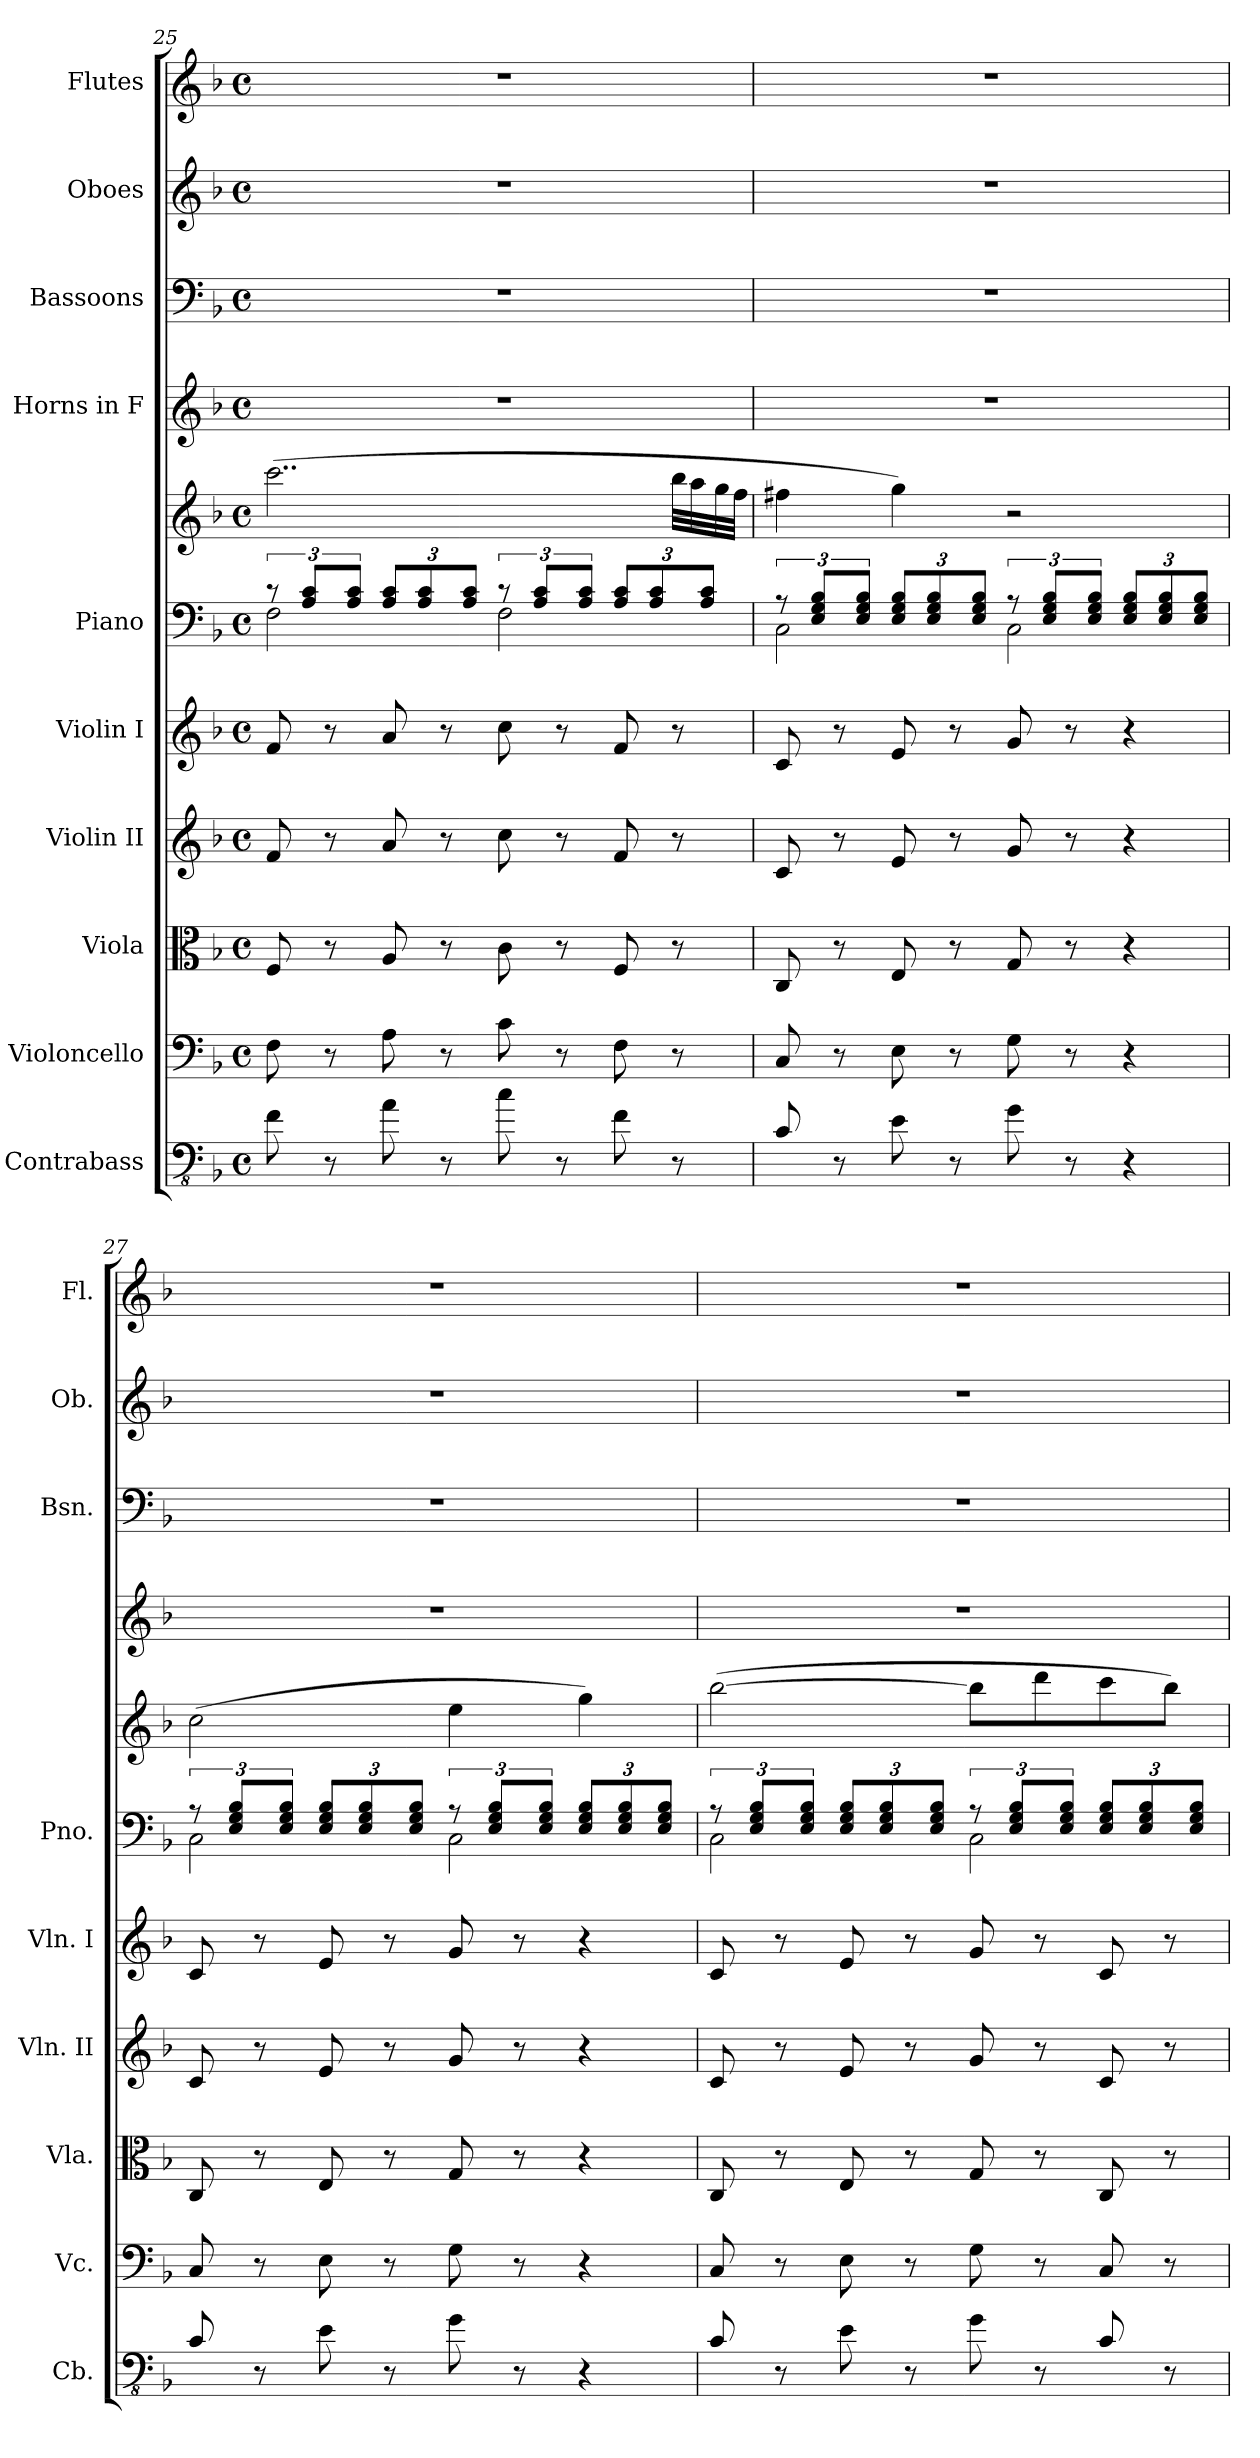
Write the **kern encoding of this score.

**kern	**kern	**kern	**kern	**kern	**kern	**kern	**kern	**kern	**kern	**kern
*part10	*part9	*part8	*part7	*part6	*part5	*part5	*part4	*part3	*part2	*part1
*staff11	*staff10	*staff9	*staff8	*staff7	*staff6	*staff5	*staff4	*staff3	*staff2	*staff1
*I"Contrabass	*I"Violoncello	*I"Viola	*I"Violin II	*I"Violin I	*I"Piano	*	*I"Horns in F	*I"Bassoons	*I"Oboes	*I"Flutes
*I'Cb.	*I'Vc.	*I'Vla.	*I'Vln. II	*I'Vln. I	*I'Pno.	*	*	*I'Bsn.	*I'Ob.	*I'Fl.
!!LO:PB:g=z
*clefFv4	*clefF4	*clefC3	*clefG2	*clefG2	*clefF4	*clefG2	*clefG2	*clefF4	*clefG2	*clefG2
*ITrd7c12	*	*	*	*	*	*	*ITrd4c7	*	*	*
*k[b-]	*k[b-]	*k[b-]	*k[b-]	*k[b-]	*k[b-]	*k[b-]	*k[b-e-]	*k[b-]	*k[b-]	*k[b-]
*M4/4	*M4/4	*M4/4	*M4/4	*M4/4	*M4/4	*M4/4	*M4/4	*M4/4	*M4/4	*M4/4
*met(c)	*met(c)	*met(c)	*met(c)	*met(c)	*met(c)	*met(c)	*met(c)	*met(c)	*met(c)	*met(c)
=25	=25	=25	=25	=25	=25	=25	=25	=25	=25	=25
*	*	*	*	*	*^	*	*	*	*	*
8FF\	8F\	8F/	8f/	8f/	12r	2F\	(2..ccc\	1r	1r	1r	1r
.	.	.	.	.	12A/ 12c/L	.	.	.	.	.	.
8r	8r	8r	8r	8r	.	.	.	.	.	.	.
.	.	.	.	.	12A/ 12c/J	.	.	.	.	.	.
*	*	*	*	*	*Xbrackettup	*	*	*	*	*	*
8AA\	8A\	8A/	8a/	8a/	12A/ 12c/L	.	.	.	.	.	.
.	.	.	.	.	12A/ 12c/	.	.	.	.	.	.
8r	8r	8r	8r	8r	.	.	.	.	.	.	.
.	.	.	.	.	12A/ 12c/J	.	.	.	.	.	.
*	*	*	*	*	*brackettup	*	*	*	*	*	*
8C\	8c\	8c\	8cc\	8cc\	12r	2F\	.	.	.	.	.
.	.	.	.	.	12A/ 12c/L	.	.	.	.	.	.
8r	8r	8r	8r	8r	.	.	.	.	.	.	.
.	.	.	.	.	12A/ 12c/J	.	.	.	.	.	.
*	*	*	*	*	*Xbrackettup	*	*	*	*	*	*
8FF\	8F\	8F/	8f/	8f/	12A/ 12c/L	.	.	.	.	.	.
.	.	.	.	.	12A/ 12c/	.	.	.	.	.	.
8r	8r	8r	8r	8r	.	.	32bb-\LLL	.	.	.	.
.	.	.	.	.	.	.	32aa\	.	.	.	.
.	.	.	.	.	12A/ 12c/J	.	.	.	.	.	.
.	.	.	.	.	.	.	32gg\	.	.	.	.
.	.	.	.	.	.	.	32ff\JJJ	.	.	.	.
=26	=26	=26	=26	=26	=26	=26	=26	=26	=26	=26	=26
*	*	*	*	*	*brackettup	*	*	*	*	*	*
8CC/	8C/	8C/	8c/	8c/	12r	2C\	4ff#X\	1r	1r	1r	1r
.	.	.	.	.	12E/ 12G/ 12B-/L	.	.	.	.	.	.
8r	8r	8r	8r	8r	.	.	.	.	.	.	.
.	.	.	.	.	12E/ 12G/ 12B-/J	.	.	.	.	.	.
*	*	*	*	*	*Xbrackettup	*	*	*	*	*	*
8EE\	8E\	8E/	8e/	8e/	12E/ 12G/ 12B-/L	.	4gg\)	.	.	.	.
.	.	.	.	.	12E/ 12G/ 12B-/	.	.	.	.	.	.
8r	8r	8r	8r	8r	.	.	.	.	.	.	.
.	.	.	.	.	12E/ 12G/ 12B-/J	.	.	.	.	.	.
*	*	*	*	*	*brackettup	*	*	*	*	*	*
8GG\	8G\	8G/	8g/	8g/	12r	2C\	2r	.	.	.	.
.	.	.	.	.	12E/ 12G/ 12B-/L	.	.	.	.	.	.
8r	8r	8r	8r	8r	.	.	.	.	.	.	.
.	.	.	.	.	12E/ 12G/ 12B-/J	.	.	.	.	.	.
*	*	*	*	*	*Xbrackettup	*	*	*	*	*	*
4r	4r	4r	4r	4r	12E/ 12G/ 12B-/L	.	.	.	.	.	.
.	.	.	.	.	12E/ 12G/ 12B-/	.	.	.	.	.	.
.	.	.	.	.	12E/ 12G/ 12B-/J	.	.	.	.	.	.
=27	=27	=27	=27	=27	=27	=27	=27	=27	=27	=27	=27
*	*	*	*	*	*brackettup	*	*	*	*	*	*
8CC/	8C/	8C/	8c/	8c/	12r	2C\	(2cc\	1r	1r	1r	1r
.	.	.	.	.	12E/ 12G/ 12B-/L	.	.	.	.	.	.
8r	8r	8r	8r	8r	.	.	.	.	.	.	.
.	.	.	.	.	12E/ 12G/ 12B-/J	.	.	.	.	.	.
*	*	*	*	*	*Xbrackettup	*	*	*	*	*	*
8EE\	8E\	8E/	8e/	8e/	12E/ 12G/ 12B-/L	.	.	.	.	.	.
.	.	.	.	.	12E/ 12G/ 12B-/	.	.	.	.	.	.
8r	8r	8r	8r	8r	.	.	.	.	.	.	.
.	.	.	.	.	12E/ 12G/ 12B-/J	.	.	.	.	.	.
*	*	*	*	*	*brackettup	*	*	*	*	*	*
8GG\	8G\	8G/	8g/	8g/	12r	2C\	4ee\	.	.	.	.
.	.	.	.	.	12E/ 12G/ 12B-/L	.	.	.	.	.	.
8r	8r	8r	8r	8r	.	.	.	.	.	.	.
.	.	.	.	.	12E/ 12G/ 12B-/J	.	.	.	.	.	.
*	*	*	*	*	*Xbrackettup	*	*	*	*	*	*
4r	4r	4r	4r	4r	12E/ 12G/ 12B-/L	.	4gg\)	.	.	.	.
.	.	.	.	.	12E/ 12G/ 12B-/	.	.	.	.	.	.
.	.	.	.	.	12E/ 12G/ 12B-/J	.	.	.	.	.	.
!!LO:PB:g=z
=28	=28	=28	=28	=28	=28	=28	=28	=28	=28	=28	=28
*	*	*	*	*	*brackettup	*	*	*	*	*	*
8CC/	8C/	8C/	8c/	8c/	12r	2C\	([2bb-\	1r	1r	1r	1r
.	.	.	.	.	12E/ 12G/ 12B-/L	.	.	.	.	.	.
8r	8r	8r	8r	8r	.	.	.	.	.	.	.
.	.	.	.	.	12E/ 12G/ 12B-/J	.	.	.	.	.	.
*	*	*	*	*	*Xbrackettup	*	*	*	*	*	*
8EE\	8E\	8E/	8e/	8e/	12E/ 12G/ 12B-/L	.	.	.	.	.	.
.	.	.	.	.	12E/ 12G/ 12B-/	.	.	.	.	.	.
8r	8r	8r	8r	8r	.	.	.	.	.	.	.
.	.	.	.	.	12E/ 12G/ 12B-/J	.	.	.	.	.	.
*	*	*	*	*	*brackettup	*	*	*	*	*	*
8GG\	8G\	8G/	8g/	8g/	12r	2C\	8bb-\L]	.	.	.	.
.	.	.	.	.	12E/ 12G/ 12B-/L	.	.	.	.	.	.
8r	8r	8r	8r	8r	.	.	8ddd\	.	.	.	.
.	.	.	.	.	12E/ 12G/ 12B-/J	.	.	.	.	.	.
*	*	*	*	*	*Xbrackettup	*	*	*	*	*	*
8CC/	8C/	8C/	8c/	8c/	12E/ 12G/ 12B-/L	.	8ccc\	.	.	.	.
.	.	.	.	.	12E/ 12G/ 12B-/	.	.	.	.	.	.
8r	8r	8r	8r	8r	.	.	8bb-\J)	.	.	.	.
.	.	.	.	.	12E/ 12G/ 12B-/J	.	.	.	.	.	.
*	*	*	*	*	*v	*v	*	*	*	*	*
=	=	=	=	=	=	=	=	=	=	=
*-	*-	*-	*-	*-	*-	*-	*-	*-	*-	*-
